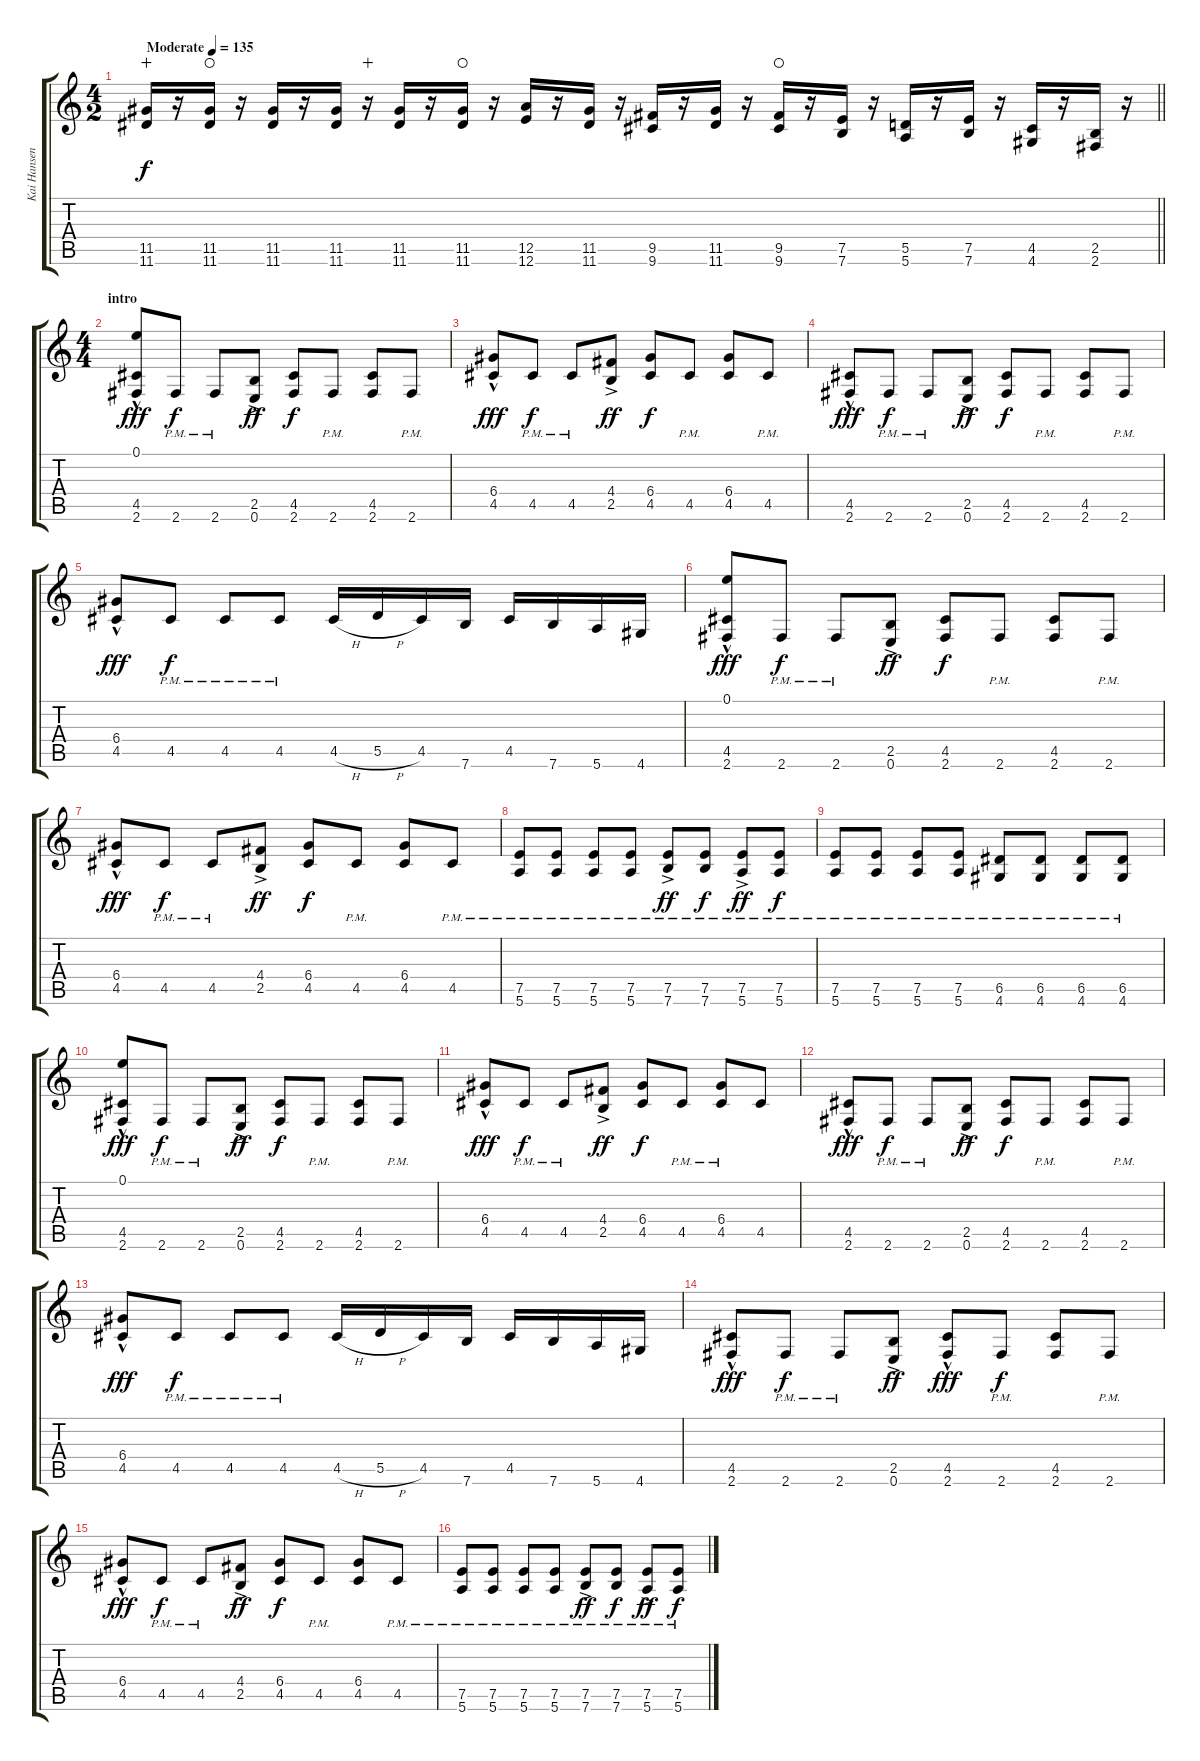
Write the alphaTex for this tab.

\track ("Kai Hansen" "Kai Hansen") {instrument distortionguitar}
\staff {score tabs}
\tuning (E4 B3 G3 D3 A2 E2) {hide}
\ts (4 2)
\tempo (135 "Moderate")
\clef g2
\barLineRight lightlight
\ks c
(11.5 11.6).16{dy f instrument distortionguitar wahc} r.16 (11.5 11.6).16{waho} r.16 (11.5 11.6).16 r.16 (11.5 11.6).16 r.16{wahc} (11.5 11.6).16 r.16 (11.5 11.6).16{waho} r.16 (12.5 12.6).16 r.16 (11.5 11.6).16 r.16 (9.5 9.6).16 r.16 (11.5 11.6).16 r.16 (9.5 9.6).16{waho} r.16 (7.5 7.6).16 r.16 (5.5 5.6).16 r.16 (7.5 7.6).16 r.16 (4.5 4.6).16 r.16 (2.5 2.6).16 r.16 |
\ts (4 4)
\section ("" "intro")
(0.1 4.5 2.6{hac}).8{dy fff instrument distortionguitar} 2.6{pm}.8{dy f} 2.6{pm}.8 (2.5 0.6{ac}).8{dy ff} (4.5 2.6).8{dy f} 2.6{pm}.8 (4.5 2.6).8 2.6{pm}.8 |
(6.4 4.5{hac}).8{dy fff} 4.5{pm}.8{dy f} 4.5{pm}.8 (4.4 2.5{ac}).8{dy ff} (6.4 4.5).8{dy f} 4.5{pm}.8 (6.4 4.5).8 4.5{pm}.8 |
(4.5 2.6{hac}).8{dy fff} 2.6{pm}.8{dy f} 2.6{pm}.8 (2.5 0.6{ac}).8{dy ff} (4.5 2.6).8{dy f} 2.6{pm}.8 (4.5 2.6).8 2.6{pm}.8 |
(6.4 4.5{hac}).8{dy fff} 4.5{pm}.8{dy f} 4.5{pm}.8 4.5{pm}.8 4.5{h}.16 5.5{h}.16 4.5.16 7.6.16 4.5.16 7.6.16 5.6.16 4.6.16 |
(0.1 4.5 2.6{hac}).8{dy fff} 2.6{pm}.8{dy f} 2.6{pm}.8 (2.5 0.6{ac}).8{dy ff} (4.5 2.6).8{dy f} 2.6{pm}.8 (4.5 2.6).8 2.6{pm}.8 |
(6.4 4.5{hac}).8{dy fff} 4.5{pm}.8{dy f} 4.5{pm}.8 (4.4 2.5{ac}).8{dy ff} (6.4 4.5).8{dy f} 4.5{pm}.8 (6.4 4.5).8 4.5{pm}.8 |
(7.5{pm} 5.6{pm}).8 (7.5{pm} 5.6{pm}).8 (7.5{pm} 5.6{pm}).8 (7.5{pm} 5.6{pm}).8 (7.5{pm} 7.6{ac pm}).8{dy ff} (7.5{pm} 7.6{pm}).8{dy f} (7.5{pm} 5.6{ac pm}).8{dy ff} (7.5{pm} 5.6{pm}).8{dy f} |
(7.5{pm} 5.6{pm}).8 (7.5{pm} 5.6{pm}).8 (7.5{pm} 5.6{pm}).8 (7.5{pm} 5.6{pm}).8 (6.5{pm} 4.6{pm}).8 (6.5{pm} 4.6{pm}).8 (6.5{pm} 4.6{pm}).8 (6.5{pm} 4.6{pm}).8 |
(0.1 4.5 2.6{hac}).8{dy fff} 2.6{pm}.8{dy f} 2.6{pm}.8 (2.5 0.6{ac}).8{dy ff} (4.5 2.6).8{dy f} 2.6{pm}.8 (4.5 2.6).8 2.6{pm}.8 |
(6.4 4.5{hac}).8{dy fff} 4.5{pm}.8{dy f} 4.5{pm}.8 (4.4 2.5{ac}).8{dy ff} (6.4 4.5).8{dy f} 4.5{pm}.8 (6.4 4.5{pm}).8 4.5.8 |
(4.5 2.6{hac}).8{dy fff} 2.6{pm}.8{dy f} 2.6{pm}.8 (2.5 0.6{ac}).8{dy ff} (4.5 2.6).8{dy f} 2.6{pm}.8 (4.5 2.6).8 2.6{pm}.8 |
(6.4 4.5{hac}).8{dy fff} 4.5{pm}.8{dy f} 4.5{pm}.8 4.5{pm}.8 4.5{h}.16 5.5{h}.16 4.5.16 7.6.16 4.5.16 7.6.16 5.6.16 4.6.16 |
(4.5 2.6{hac}).8{dy fff} 2.6{pm}.8{dy f} 2.6{pm}.8 (2.5 0.6{ac}).8{dy ff} (4.5 2.6{hac}).8{dy fff} 2.6{pm}.8{dy f} (4.5 2.6).8 2.6{pm}.8 |
(6.4 4.5{hac}).8{dy fff} 4.5{pm}.8{dy f} 4.5{pm}.8 (4.4 2.5{ac}).8{dy ff} (6.4 4.5).8{dy f} 4.5{pm}.8 (6.4 4.5).8 4.5{pm}.8 |
(7.5{pm} 5.6{pm}).8 (7.5{pm} 5.6{pm}).8 (7.5{pm} 5.6{pm}).8 (7.5{pm} 5.6{pm}).8 (7.5{pm} 7.6{ac pm}).8{dy ff} (7.5{pm} 7.6{pm}).8{dy f} (7.5{pm} 5.6{ac pm}).8{dy ff} (7.5{pm} 5.6{pm}).8{dy f}
